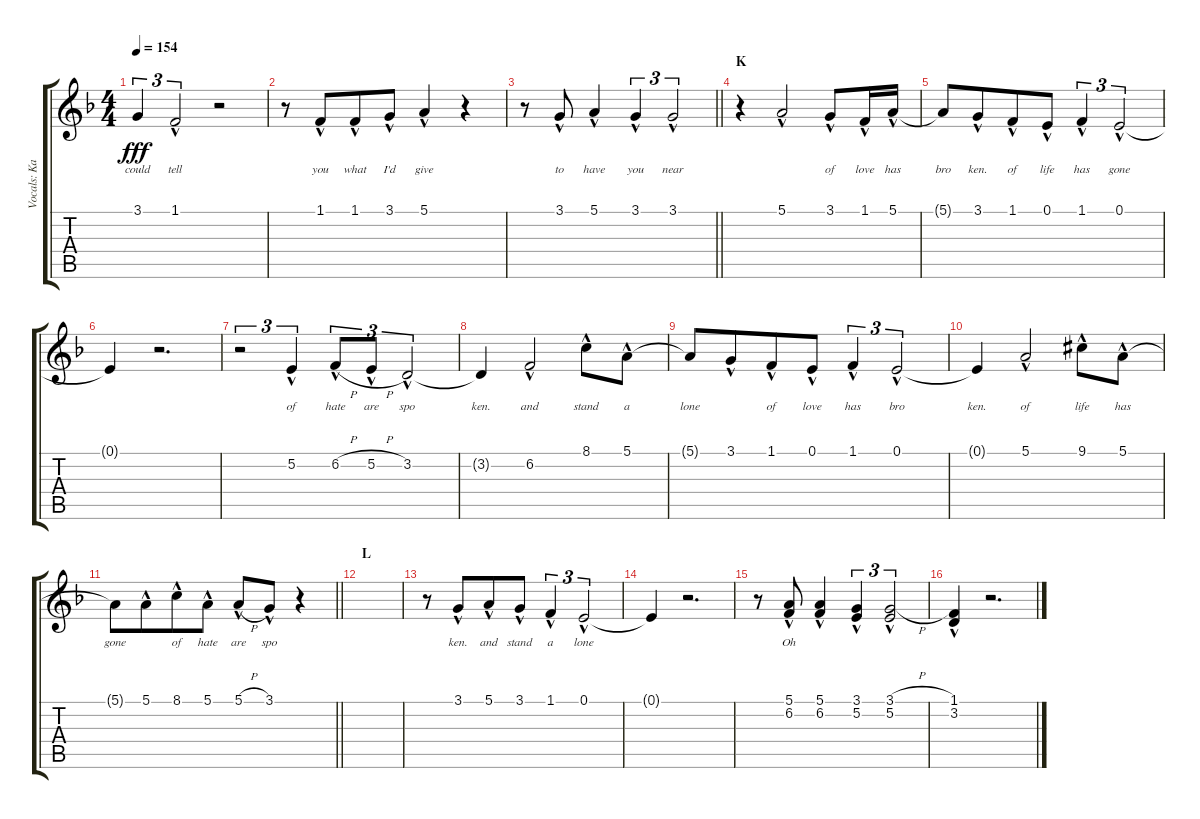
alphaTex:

\track ("Vocals: Kal" "Vocals: Ka") {instrument lead2sawtooth}
\staff {score tabs}
\tuning (E4 B3 G3 D3 A2 E2) {hide}
\ts (4 4)
\tempo 154
\clef g2
\ks f
3.1{t}.4{tu (3 2) lyrics (0 "could") lyrics (1 "") lyrics (2 "") lyrics (3 "") lyrics (4 "") dy fff} 1.1{hac}.2{tu (3 2) lyrics (0 "tell") lyrics (1 "") lyrics (2 "") lyrics (3 "") lyrics (4 "")} r.2 |
r.8 1.1{hac}.8{lyrics (0 "you") lyrics (1 "") lyrics (2 "") lyrics (3 "") lyrics (4 "") beam merge} 1.1{hac}.8{lyrics (0 "what") lyrics (1 "") lyrics (2 "") lyrics (3 "") lyrics (4 "")} 3.1{hac}.8{lyrics (0 "I'd") lyrics (1 "") lyrics (2 "") lyrics (3 "") lyrics (4 "")} 5.1{hac}.4{lyrics (0 "give") lyrics (1 "") lyrics (2 "") lyrics (3 "") lyrics (4 "")} r.4 |
\barLineRight lightlight
r.8 3.1{hac}.8{lyrics (0 "to") lyrics (1 "") lyrics (2 "") lyrics (3 "") lyrics (4 "")} 5.1{hac}.4{lyrics (0 "have") lyrics (1 "") lyrics (2 "") lyrics (3 "") lyrics (4 "")} 3.1{hac}.4{tu (3 2) lyrics (0 "you") lyrics (1 "") lyrics (2 "") lyrics (3 "") lyrics (4 "")} 3.1{hac}.2{tu (3 2) lyrics (0 "near") lyrics (1 "") lyrics (2 "") lyrics (3 "") lyrics (4 "")} |
\section ("" "K")
r.4 5.1{hac}.2{lyrics (0 "") lyrics (1 "") lyrics (2 "") lyrics (3 "") lyrics (4 "")} 3.1{hac}.8{lyrics (0 "of") lyrics (1 "") lyrics (2 "") lyrics (3 "") lyrics (4 "")} 1.1{hac}.16{lyrics (0 "love") lyrics (1 "") lyrics (2 "") lyrics (3 "") lyrics (4 "")} 5.1{hac}.16{lyrics (0 "has") lyrics (1 "") lyrics (2 "") lyrics (3 "") lyrics (4 "")} |
5.1{t}.8{lyrics (0 "bro") lyrics (1 "") lyrics (2 "") lyrics (3 "") lyrics (4 "")} 3.1{hac}.8{lyrics (0 "ken.") lyrics (1 "") lyrics (2 "") lyrics (3 "") lyrics (4 "") beam merge} 1.1{hac}.8{lyrics (0 "of") lyrics (1 "") lyrics (2 "") lyrics (3 "") lyrics (4 "")} 0.1{hac}.8{lyrics (0 "life") lyrics (1 "") lyrics (2 "") lyrics (3 "") lyrics (4 "")} 1.1{hac}.4{tu (3 2) lyrics (0 "has") lyrics (1 "") lyrics (2 "") lyrics (3 "") lyrics (4 "")} 0.1{hac}.2{tu (3 2) lyrics (0 "gone") lyrics (1 "") lyrics (2 "") lyrics (3 "") lyrics (4 "")} |
0.1{t}.4{lyrics (0 "") lyrics (1 "") lyrics (2 "") lyrics (3 "") lyrics (4 "")} r.2{d} |
r.2{tu (3 2)} 5.2{hac}.4{tu (3 2) lyrics (0 "of") lyrics (1 "") lyrics (2 "") lyrics (3 "") lyrics (4 "") beam merge} 6.2{h hac}.8{tu (3 2) lyrics (0 "hate") lyrics (1 "") lyrics (2 "") lyrics (3 "") lyrics (4 "")} 5.2{h hac}.8{tu (3 2) lyrics (0 "are") lyrics (1 "") lyrics (2 "") lyrics (3 "") lyrics (4 "")} 3.2{hac}.2{tu (3 2) lyrics (0 "spo") lyrics (1 "") lyrics (2 "") lyrics (3 "") lyrics (4 "")} |
3.2{t}.4{lyrics (0 "ken.") lyrics (1 "") lyrics (2 "") lyrics (3 "") lyrics (4 "")} 6.2{hac}.2{lyrics (0 "and") lyrics (1 "") lyrics (2 "") lyrics (3 "") lyrics (4 "")} 8.1{hac}.8{lyrics (0 "stand") lyrics (1 "") lyrics (2 "") lyrics (3 "") lyrics (4 "")} 5.1{hac}.8{lyrics (0 "a") lyrics (1 "") lyrics (2 "") lyrics (3 "") lyrics (4 "")} |
5.1{t}.8{lyrics (0 "lone") lyrics (1 "") lyrics (2 "") lyrics (3 "") lyrics (4 "")} 3.1{hac}.8{lyrics (0 "") lyrics (1 "") lyrics (2 "") lyrics (3 "") lyrics (4 "") beam merge} 1.1{hac}.8{lyrics (0 "of") lyrics (1 "") lyrics (2 "") lyrics (3 "") lyrics (4 "")} 0.1{hac}.8{lyrics (0 "love") lyrics (1 "") lyrics (2 "") lyrics (3 "") lyrics (4 "") beam merge} 1.1{hac}.4{tu (3 2) lyrics (0 "has") lyrics (1 "") lyrics (2 "") lyrics (3 "") lyrics (4 "")} 0.1{hac}.2{tu (3 2) lyrics (0 "bro") lyrics (1 "") lyrics (2 "") lyrics (3 "") lyrics (4 "")} |
0.1{t}.4{lyrics (0 "ken.") lyrics (1 "") lyrics (2 "") lyrics (3 "") lyrics (4 "")} 5.1{hac}.2{lyrics (0 "of") lyrics (1 "") lyrics (2 "") lyrics (3 "") lyrics (4 "")} 9.1{hac acc #}.8{lyrics (0 "life") lyrics (1 "") lyrics (2 "") lyrics (3 "") lyrics (4 "")} 5.1{hac}.8{lyrics (0 "has") lyrics (1 "") lyrics (2 "") lyrics (3 "") lyrics (4 "")} |
\barLineRight lightlight
5.1{t}.8{lyrics (0 "gone") lyrics (1 "") lyrics (2 "") lyrics (3 "") lyrics (4 "")} 5.1{hac}.8{lyrics (0 "") lyrics (1 "") lyrics (2 "") lyrics (3 "") lyrics (4 "") beam merge} 8.1{hac}.8{lyrics (0 "of") lyrics (1 "") lyrics (2 "") lyrics (3 "") lyrics (4 "")} 5.1{hac}.8{lyrics (0 "hate") lyrics (1 "") lyrics (2 "") lyrics (3 "") lyrics (4 "") beam split} 5.1{h hac}.8{lyrics (0 "are") lyrics (1 "") lyrics (2 "") lyrics (3 "") lyrics (4 "")} 3.1{hac}.8{lyrics (0 "spo") lyrics (1 "") lyrics (2 "") lyrics (3 "") lyrics (4 "")} r.4 |
\section ("" "L")
|
r.8 3.1{hac}.8{lyrics (0 "ken.") lyrics (1 "") lyrics (2 "") lyrics (3 "") lyrics (4 "") beam merge} 5.1{hac}.8{lyrics (0 "and") lyrics (1 "") lyrics (2 "") lyrics (3 "") lyrics (4 "")} 3.1{hac}.8{lyrics (0 "stand") lyrics (1 "") lyrics (2 "") lyrics (3 "") lyrics (4 "")} 1.1{hac}.4{tu (3 2) lyrics (0 "a") lyrics (1 "") lyrics (2 "") lyrics (3 "") lyrics (4 "")} 0.1{hac}.2{tu (3 2) lyrics (0 "lone") lyrics (1 "") lyrics (2 "") lyrics (3 "") lyrics (4 "")} |
0.1{t}.4{lyrics (0 "") lyrics (1 "") lyrics (2 "") lyrics (3 "") lyrics (4 "")} r.2{d} |
r.8 (5.1{hac} 6.2{hac}).8{lyrics (0 "Oh") lyrics (1 "") lyrics (2 "") lyrics (3 "") lyrics (4 "")} (5.1{hac} 6.2{hac}).4{lyrics (0 "") lyrics (1 "") lyrics (2 "") lyrics (3 "") lyrics (4 "")} (3.1{hac} 5.2{hac}).4{tu (3 2) lyrics (0 "") lyrics (1 "") lyrics (2 "") lyrics (3 "") lyrics (4 "")} (3.1{h hac} 5.2{hac}).2{tu (3 2) lyrics (0 "") lyrics (1 "") lyrics (2 "") lyrics (3 "") lyrics (4 "")} |
(1.1{hac} 3.2{hac}).4{lyrics (0 "") lyrics (1 "") lyrics (2 "") lyrics (3 "") lyrics (4 "")} r.2{d}
